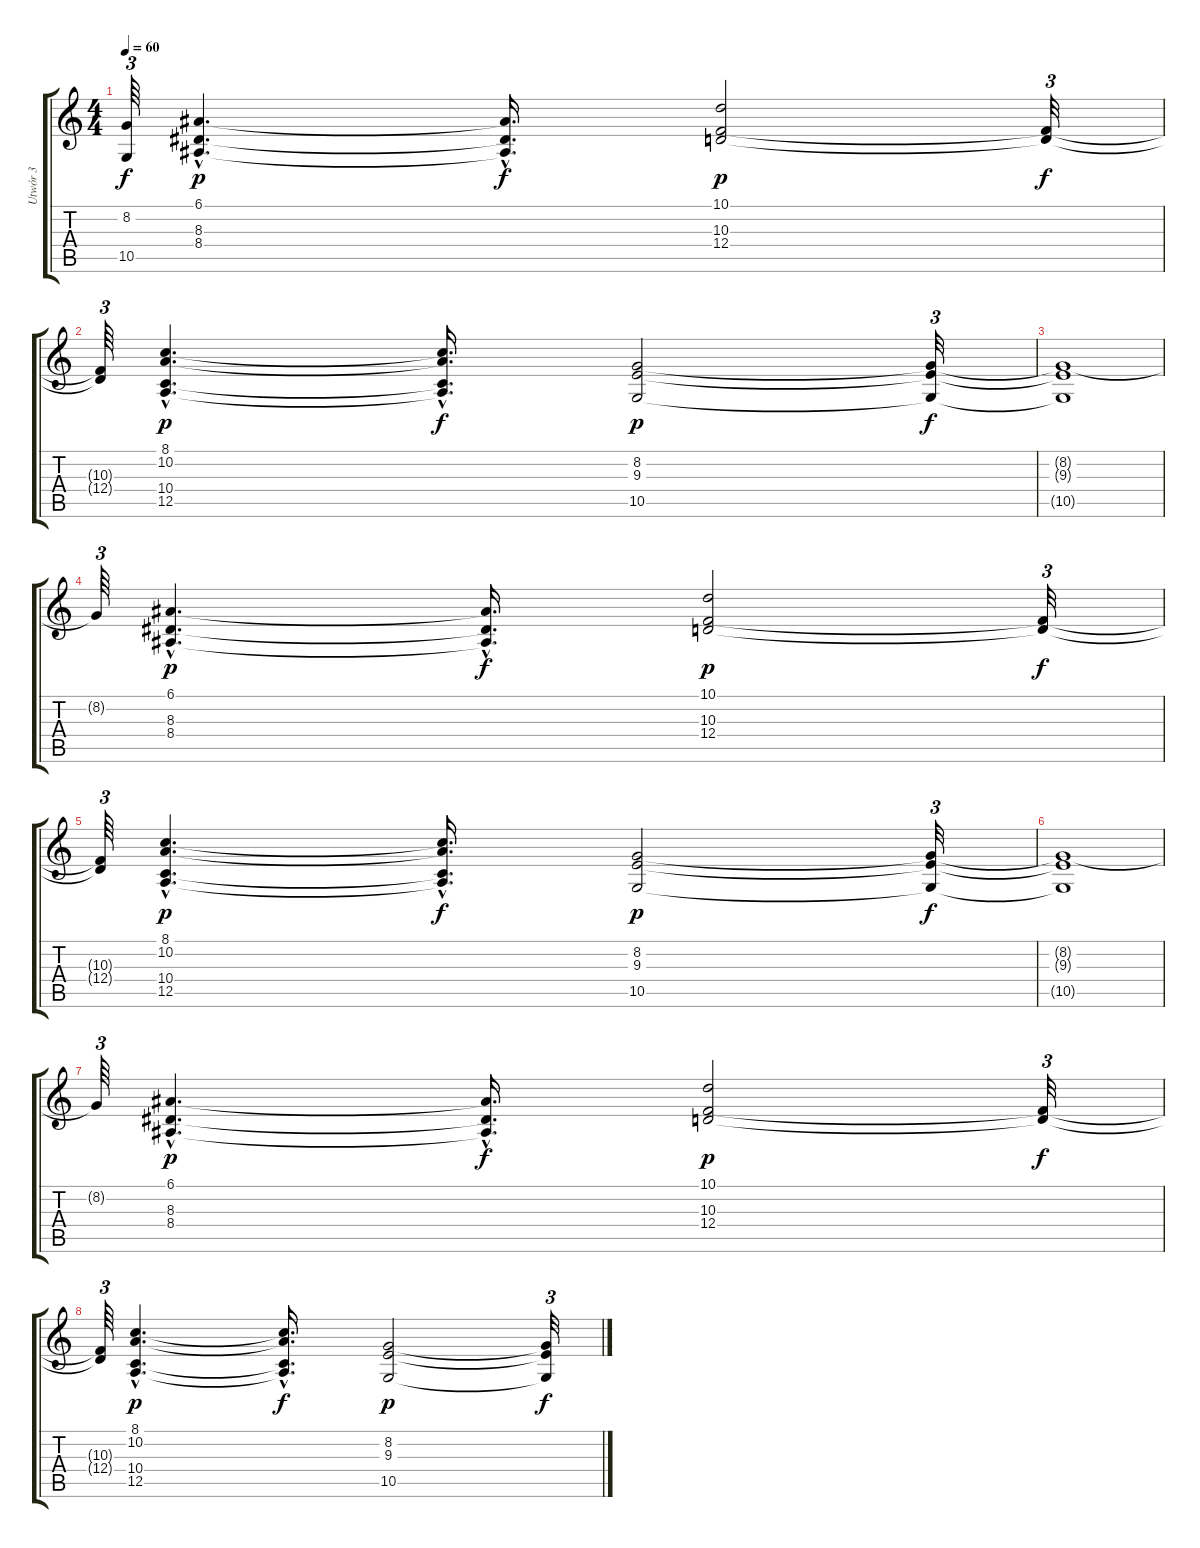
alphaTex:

\track ("Utwór 3" "Utwór 3") {instrument stringensemble2}
\staff {score tabs}
\tuning (E4 B3 G3 D3 A2 E2) {hide}
\ts (4 4)
\tempo 60
\clef g2
\ks c
(8.2{t} 10.5{t}).64{tu (3 2) dy f} (6.1{hac} 8.3{hac} 8.4{hac}).4{d dy p} (6.1{hac t} 8.3{hac t} 8.4{hac t}).16{d dy f} (10.1 10.3 12.4).2{dy p} (10.3{t} 12.4{t}).32{tu (3 2) dy f} |
(10.3{t} 12.4{t}).64{tu (3 2)} (8.1{hac} 10.2{hac} 10.4{hac} 12.5{hac}).4{d dy p} (8.1{hac t} 10.2{hac t} 10.4{hac t} 12.5{hac t}).16{d dy f} (8.2 9.3 10.5).2{dy p} (8.2{t} 9.3{t} 10.5{t}).32{tu (3 2) dy f} |
(8.2{t} 9.3{t} 10.5{t}).1 |
8.2{t}.64{tu (3 2)} (6.1{hac} 8.3{hac} 8.4{hac}).4{d dy p} (6.1{hac t} 8.3{hac t} 8.4{hac t}).16{d dy f} (10.1 10.3 12.4).2{dy p} (10.3{t} 12.4{t}).32{tu (3 2) dy f} |
(10.3{t} 12.4{t}).64{tu (3 2)} (8.1{hac} 10.2{hac} 10.4{hac} 12.5{hac}).4{d dy p} (8.1{hac t} 10.2{hac t} 10.4{hac t} 12.5{hac t}).16{d dy f} (8.2 9.3 10.5).2{dy p} (8.2{t} 9.3{t} 10.5{t}).32{tu (3 2) dy f} |
(8.2{t} 9.3{t} 10.5{t}).1 |
8.2{t}.64{tu (3 2)} (6.1{hac} 8.3{hac} 8.4{hac}).4{d dy p} (6.1{hac t} 8.3{hac t} 8.4{hac t}).16{d dy f} (10.1 10.3 12.4).2{dy p} (10.3{t} 12.4{t}).32{tu (3 2) dy f} |
(10.3{t} 12.4{t}).64{tu (3 2)} (8.1{hac} 10.2{hac} 10.4{hac} 12.5{hac}).4{d dy p} (8.1{hac t} 10.2{hac t} 10.4{hac t} 12.5{hac t}).16{d dy f} (8.2 9.3 10.5).2{dy p} (8.2{t} 9.3{t} 10.5{t}).32{tu (3 2) dy f}
